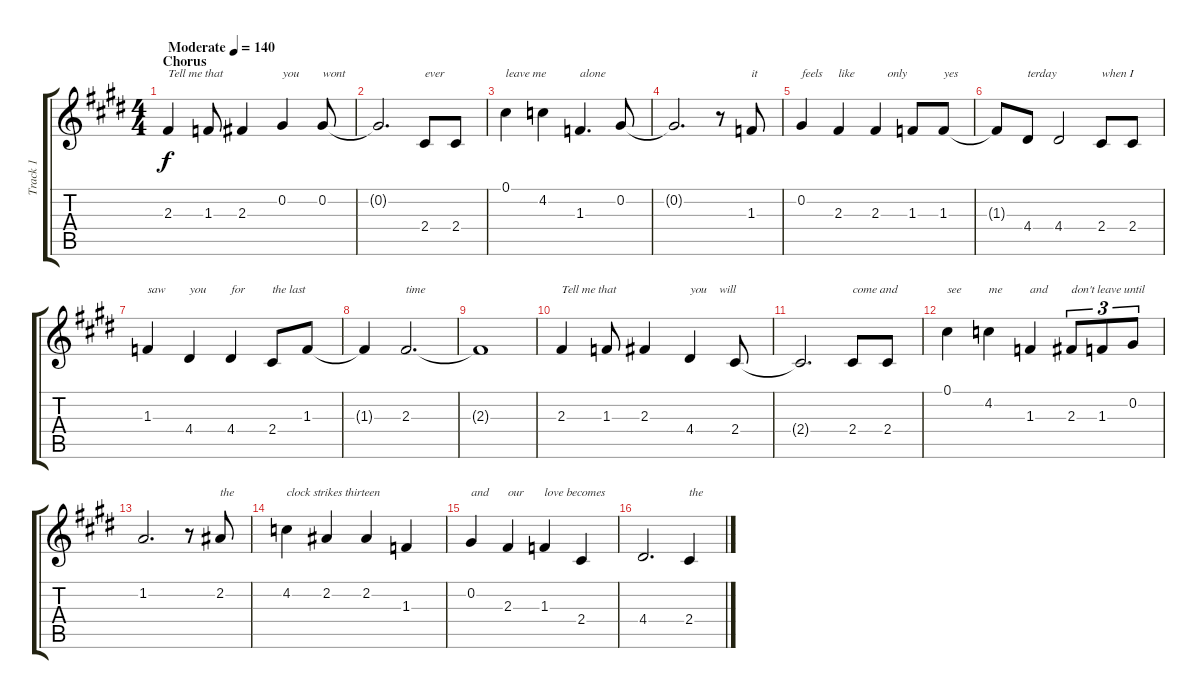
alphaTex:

\track ("Track 1" "Track 1") {instrument acousticguitarnylon}
\staff {score tabs}
\tuning (Db4 Ab3 E3 B2 Gb2 Db2) {hide}
\ts (4 4)
\section ("" "Chorus")
\tempo (140 "Moderate")
\clef g2
\ks e
2.3.4{txt "Tell me that " dy f instrument acousticguitarnylon} 1.3.8 2.3.4 0.2.4{txt "you"} 0.2.8{txt "wont"} |
0.2{t}.2{d} 2.4.8{txt "ever"} 2.4.8 |
0.1.4{txt "leave me"} 4.2.4 1.3.4{d txt "alone"} 0.2.8 |
0.2{t}.2{d} r.8 1.3.8{txt "it"} |
0.2.4{txt "feels"} 2.3.4{txt "like"} 2.3.4{txt "    only"} 1.3.8 1.3.8{txt "yes"} |
1.3{t}.8 4.4.8{txt "terday"} 4.4.2 2.4.8{txt "when I"} 2.4.8 |
1.3.4{txt "saw"} 4.4.4{txt "you"} 4.4.4{txt "for"} 2.4.8{txt "the last"} 1.3.8 |
1.3{t}.4 2.3.2{d txt "time"} |
2.3{t}.1 |
2.3.4{txt "Tell me that"} 1.3.8 2.3.4 4.4.4{txt "you    will"} 2.4.8 |
2.4{t}.2{d} 2.4.8{txt "come and"} 2.4.8 |
0.1.4{txt "see"} 4.2.4{txt "me"} 1.3.4{txt "and"} 2.3.8{tu (3 2) txt "don't leave until"} 1.3.8{tu (3 2)} 0.2.8{tu (3 2)} |
1.2.2{d} r.8 2.2.8{txt "the"} |
4.2.4{txt "clock strikes thirteen"} 2.2.4 2.2.4 1.3.4 |
0.2.4{txt "and"} 2.3.4{txt "our"} 1.3.4{txt "love becomes"} 2.4.4 |
4.4.2{d} 2.4.4{txt "the"}
